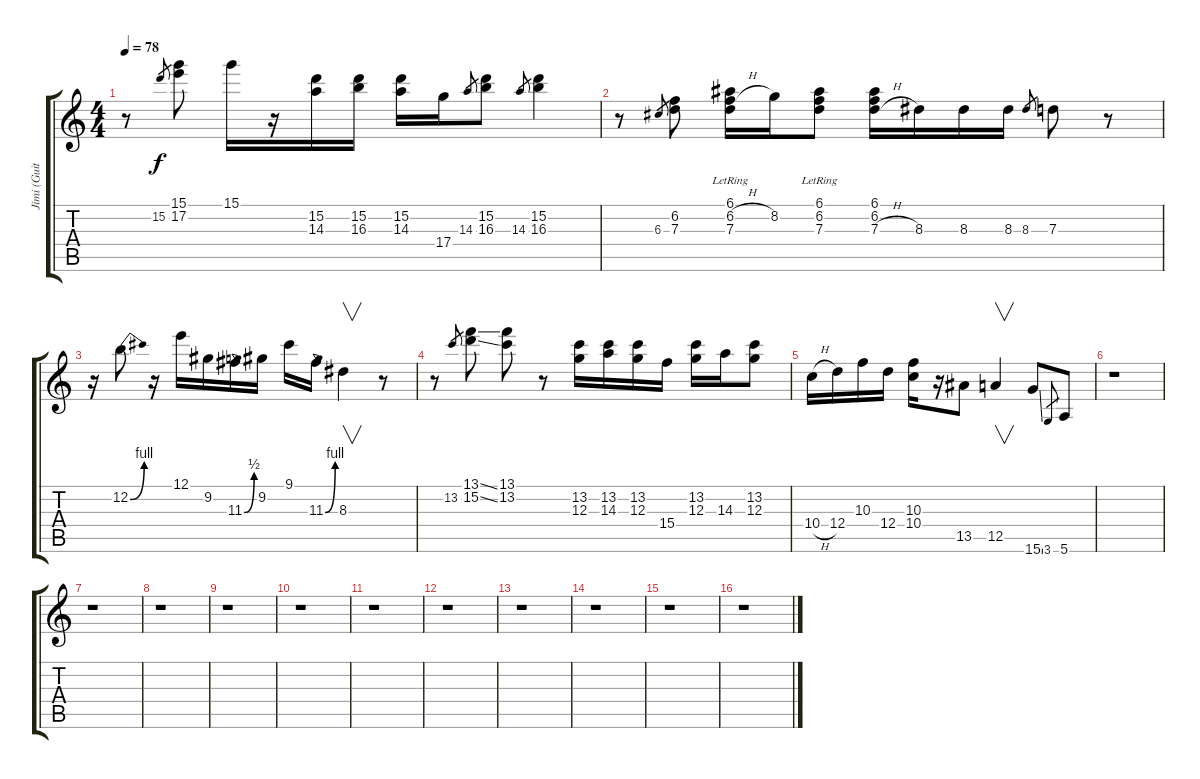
\track ("Jimi (Guitar Solo)" "Jimi (Guit") {instrument electricguitarclean}
\staff {score tabs}
\tuning (E4 B3 G3 D3 A2 E2) {hide}
\ts (4 4)
\tempo 78
\clef g2
\ks c
r.8{dy f} 15.2.8{gr} (15.1 17.2).8 15.1.16 r.16 (15.2 14.3).16 (15.2 16.3).16 (15.2 14.3).16 17.4.16 14.3.8{gr} (15.2 16.3).8 14.3.8{gr} (15.2 16.3).4 |
r.8 6.3.8{gr} (6.2 7.3).8 (6.1 6.2{h} 7.3{lr}).16 8.2.16 (6.1 6.2 7.3{lr}).8 (6.1 6.2 7.3{h}).16 8.3.16 8.3.16 8.3.16 8.3.8{gr} 7.3.8 r.8 |
r.16 12.2{be (bend 0 0 60 4)}.8 r.16 12.1.16 9.2.16 11.3{be (bend 0 0 60 2)}.16 9.2.16 9.1.16 11.3{be (bend 0 0 60 4)}.16 8.3.4{v} r.8 |
r.8 13.2.8{gr} (13.1{ss} 15.2{ss}).8 (13.1 13.2).8 r.8 (13.2 12.3).16 (13.2 14.3).16 (13.2 12.3).16 15.4.16 (13.2 12.3).16 14.3.16 (13.2 12.3).8 |
10.4{h}.16 12.4.16 10.3.16 12.4.16 (10.3 10.4).16 r.16 13.5.8 12.5.4{v} 15.6{ss}.8 3.6.8{gr} 5.6.8 |
r.1 |
r.1 |
r.1 |
r.1 |
r.1 |
r.1 |
r.1 |
r.1 |
r.1 |
r.1 |
r.1
